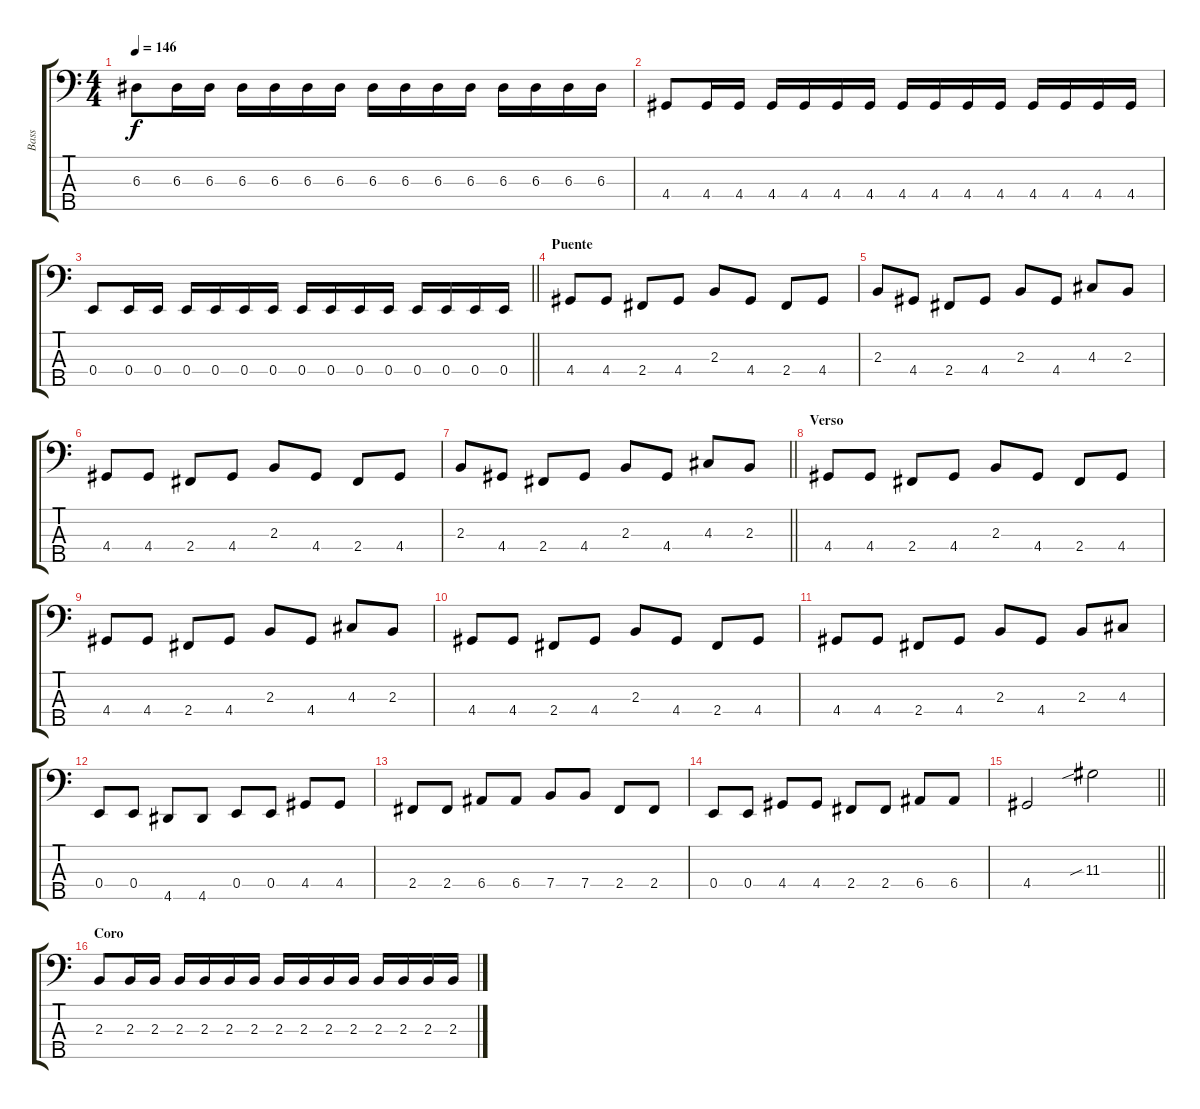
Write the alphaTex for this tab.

\track ("Bass" "Bass") {instrument electricbasspick}
\staff {score tabs}
\tuning (G2 D2 A1 E1 B0) {hide}
\ts (4 4)
\tempo 146
\clef f4
\ks c
6.3.8{dy f} 6.3.16 6.3.16 6.3.16 6.3.16 6.3.16 6.3.16 6.3.16 6.3.16 6.3.16 6.3.16 6.3.16 6.3.16 6.3.16 6.3.16 |
4.4.8 4.4.16 4.4.16 4.4.16 4.4.16 4.4.16 4.4.16 4.4.16 4.4.16 4.4.16 4.4.16 4.4.16 4.4.16 4.4.16 4.4.16 |
\barLineRight lightlight
0.4.8 0.4.16 0.4.16 0.4.16 0.4.16 0.4.16 0.4.16 0.4.16 0.4.16 0.4.16 0.4.16 0.4.16 0.4.16 0.4.16 0.4.16 |
\section ("" "Puente")
4.4.8 4.4.8 2.4.8 4.4.8 2.3.8 4.4.8 2.4.8 4.4.8 |
2.3.8 4.4.8 2.4.8 4.4.8 2.3.8 4.4.8 4.3.8 2.3.8 |
4.4.8 4.4.8 2.4.8 4.4.8 2.3.8 4.4.8 2.4.8 4.4.8 |
\barLineRight lightlight
2.3.8 4.4.8 2.4.8 4.4.8 2.3.8 4.4.8 4.3.8 2.3.8 |
\section ("" "Verso")
4.4.8 4.4.8 2.4.8 4.4.8 2.3.8 4.4.8 2.4.8 4.4.8 |
4.4.8 4.4.8 2.4.8 4.4.8 2.3.8 4.4.8 4.3.8 2.3.8 |
4.4.8 4.4.8 2.4.8 4.4.8 2.3.8 4.4.8 2.4.8 4.4.8 |
4.4.8 4.4.8 2.4.8 4.4.8 2.3.8 4.4.8 2.3.8 4.3.8 |
0.4.8 0.4.8 4.5.8 4.5.8 0.4.8 0.4.8 4.4.8 4.4.8 |
2.4.8 2.4.8 6.4.8 6.4.8 7.4.8 7.4.8 2.4.8 2.4.8 |
0.4.8 0.4.8 4.4.8 4.4.8 2.4.8 2.4.8 6.4.8 6.4.8 |
\barLineRight lightlight
4.4.2 11.3{sib}.2 |
\section ("" "Coro")
2.3.8 2.3.16 2.3.16 2.3.16 2.3.16 2.3.16 2.3.16 2.3.16 2.3.16 2.3.16 2.3.16 2.3.16 2.3.16 2.3.16 2.3.16
